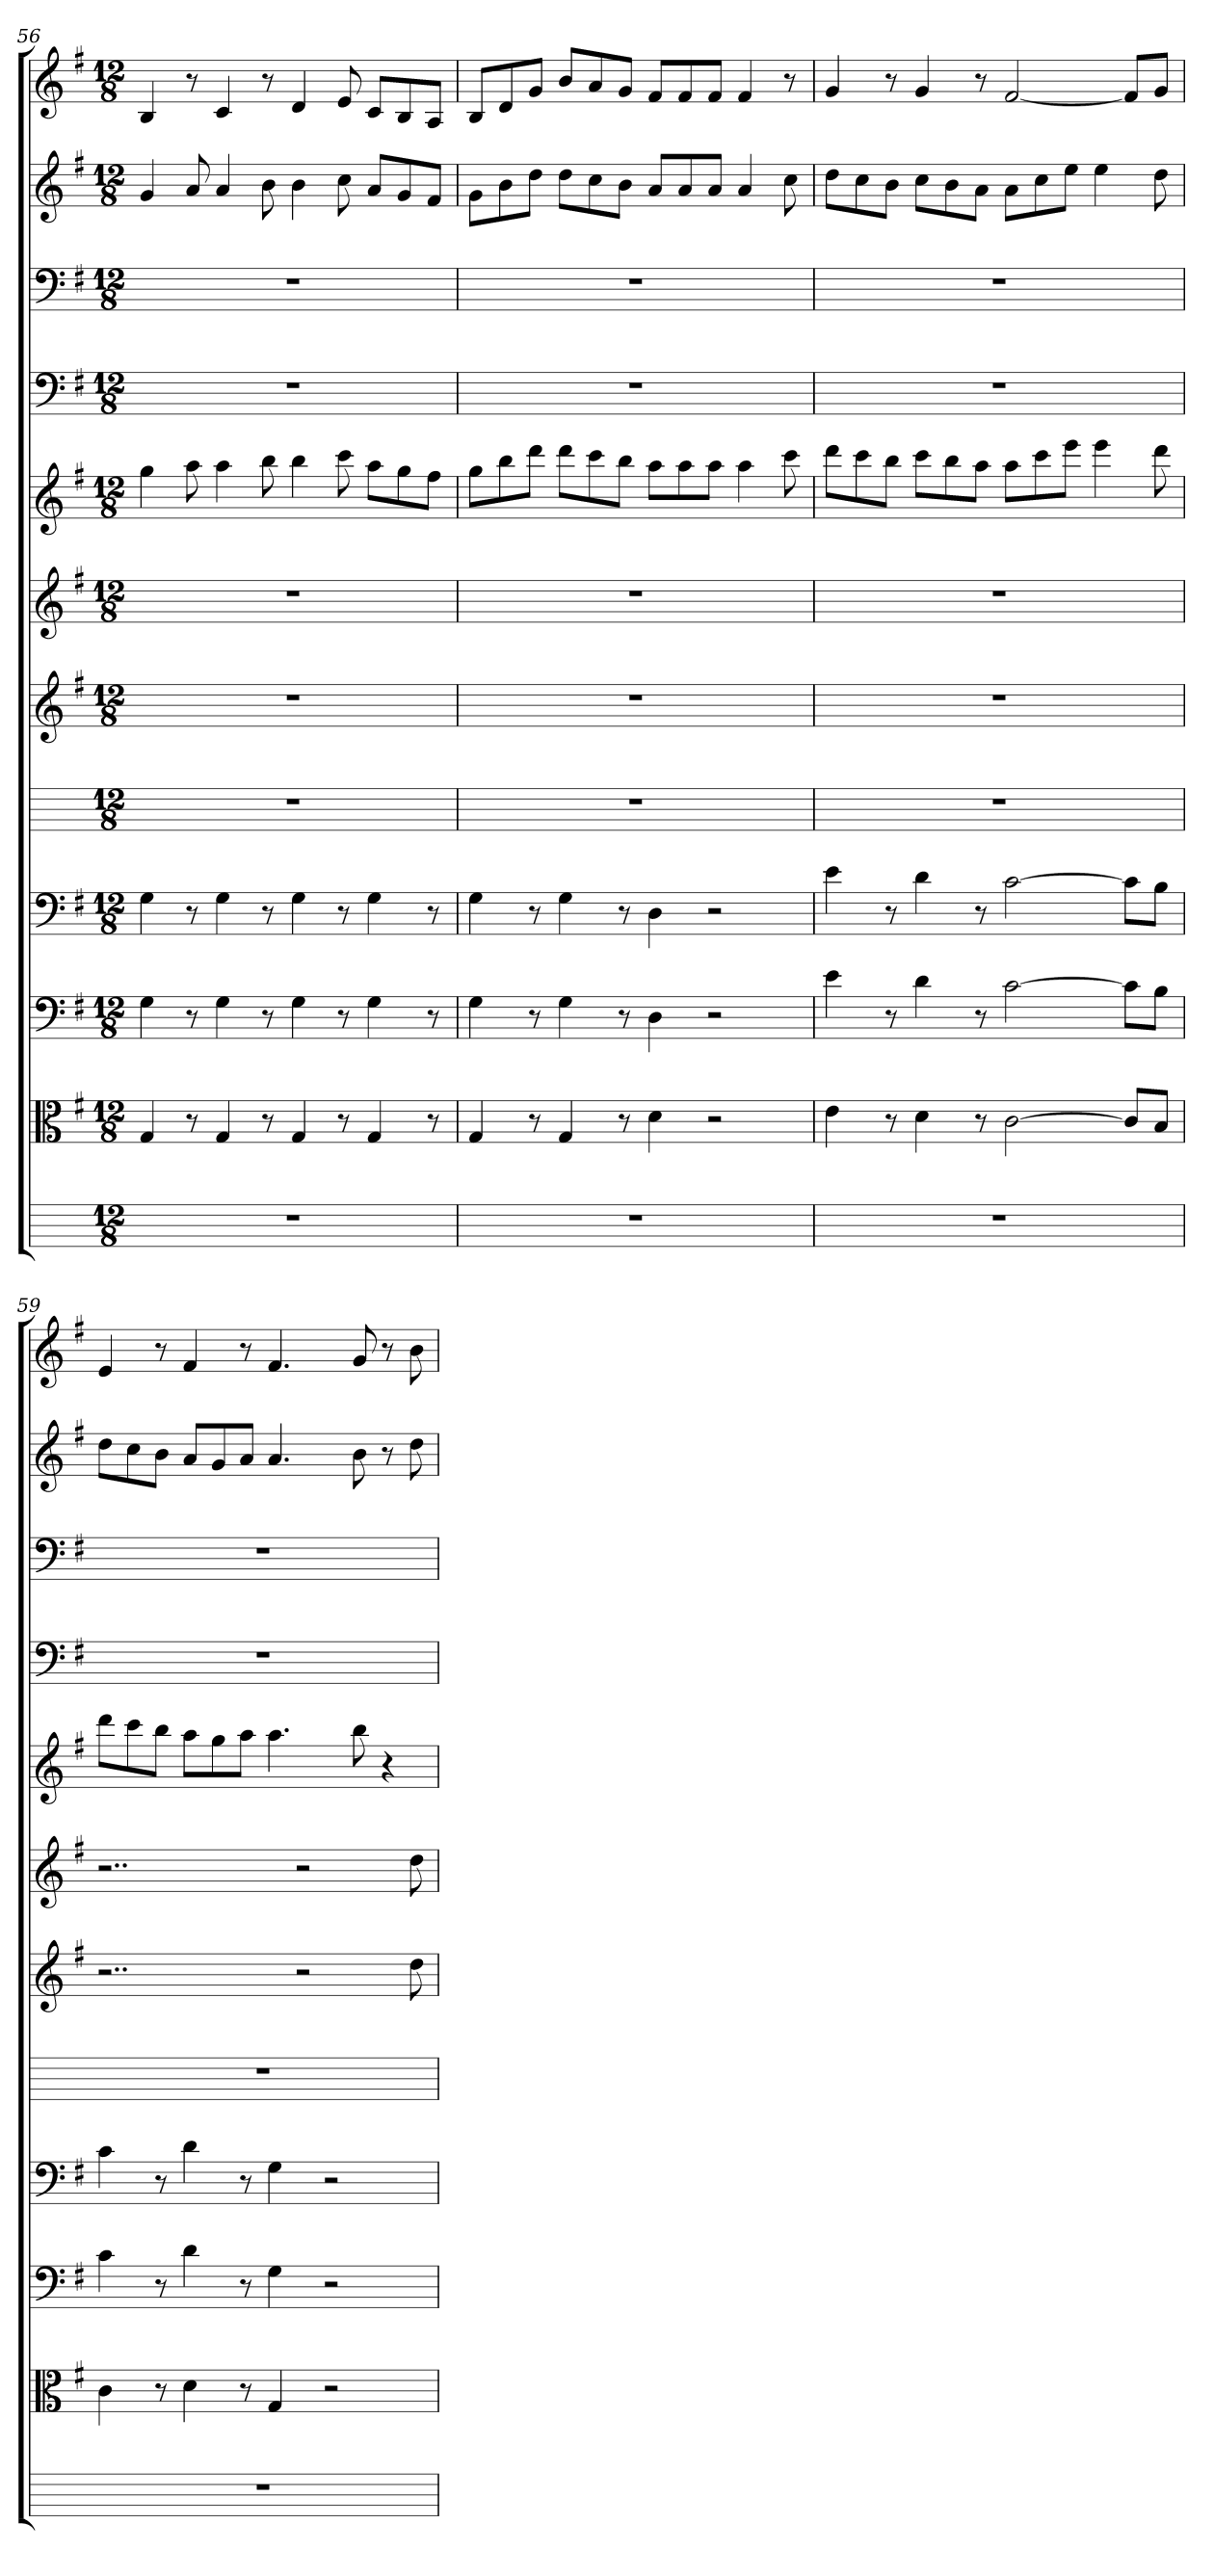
**kern	**kern	**kern	**kern	**kern	**kern	**kern	**kern	**kern	**kern	**kern	**kern
*part12	*part11	*part10	*part9	*part8	*part7	*part6	*part5	*part4	*part3	*part2	*part1
*staff12	*staff11	*staff10	*staff9	*staff8	*staff7	*staff6	*staff5	*staff4	*staff3	*staff2	*staff1
*	*clefC3	*clefF4	*clefF4	*	*	*	*	*clefF4	*clefF4	*	*
*k[]	*k[f#]	*k[f#]	*k[f#]	*k[]	*k[f#]	*k[f#]	*k[f#]	*k[f#]	*k[f#]	*k[f#]	*k[f#]
*M12/8	*M12/8	*M12/8	*M12/8	*M12/8	*M12/8	*M12/8	*M12/8	*M12/8	*M12/8	*M12/8	*M12/8
=56	=56	=56	=56	=56	=56	=56	=56	=56	=56	=56	=56
1.r	4G	4G	4G	1.r	1.r	1.r	4gg	1.r	1.r	4g	4B
.	8r	8r	8r	.	.	.	8aa	.	.	8a	8r
.	4G	4G	4G	.	.	.	4aa	.	.	4a	4c
.	8r	8r	8r	.	.	.	8bb	.	.	8b	8r
.	4G	4G	4G	.	.	.	4bb	.	.	4b	4d
.	8r	8r	8r	.	.	.	8ccc	.	.	8cc	8e
.	4G	4G	4G	.	.	.	8aaL	.	.	8aL	8cL
.	.	.	.	.	.	.	8gg	.	.	8g	8B
.	8r	8r	8r	.	.	.	8ff#J	.	.	8f#J	8AJ
=57	=57	=57	=57	=57	=57	=57	=57	=57	=57	=57	=57
1.r	4G	4G	4G	1.r	1.r	1.r	8ggL	1.r	1.r	8gL	8BL
.	.	.	.	.	.	.	8bb	.	.	8b	8d
.	8r	8r	8r	.	.	.	8dddJ	.	.	8ddJ	8gJ
.	4G	4G	4G	.	.	.	8dddL	.	.	8ddL	8bL
.	.	.	.	.	.	.	8ccc	.	.	8cc	8a
.	8r	8r	8r	.	.	.	8bbJ	.	.	8bJ	8gJ
.	4d	4D	4D	.	.	.	8aaL	.	.	8aL	8f#L
.	.	.	.	.	.	.	8aa	.	.	8a	8f#
.	2r	2r	2r	.	.	.	8aaJ	.	.	8aJ	8f#J
.	.	.	.	.	.	.	4aa	.	.	4a	4f#
.	.	.	.	.	.	.	8ccc	.	.	8cc	8r
=58	=58	=58	=58	=58	=58	=58	=58	=58	=58	=58	=58
1.r	4e	4e	4e	1.r	1.r	1.r	8dddL	1.r	1.r	8ddL	4g
.	.	.	.	.	.	.	8ccc	.	.	8cc	.
.	8r	8r	8r	.	.	.	8bbJ	.	.	8bJ	8r
.	4d	4d	4d	.	.	.	8cccL	.	.	8ccL	4g
.	.	.	.	.	.	.	8bb	.	.	8b	.
.	8r	8r	8r	.	.	.	8aaJ	.	.	8aJ	8r
.	[2c	[2c	[2c	.	.	.	8aaL	.	.	8aL	[2f#
.	.	.	.	.	.	.	8ccc	.	.	8cc	.
.	.	.	.	.	.	.	8eeeJ	.	.	8eeJ	.
.	.	.	.	.	.	.	4eee	.	.	4ee	.
.	8c/L]	8c\L]	8c\L]	.	.	.	.	.	.	.	8f#L]
.	8B/J	8B\J	8B\J	.	.	.	8ddd	.	.	8dd	8gJ
=59	=59	=59	=59	=59	=59	=59	=59	=59	=59	=59	=59
1.r	4c	4c	4c	1.r	2..r	2..r	8dddL	1.r	1.r	8ddL	4e
.	.	.	.	.	.	.	8ccc	.	.	8cc	.
.	8r	8r	8r	.	.	.	8bbJ	.	.	8bJ	8r
.	4d	4d	4d	.	.	.	8aaL	.	.	8aL	4f#
.	.	.	.	.	.	.	8gg	.	.	8g	.
.	8r	8r	8r	.	.	.	8aaJ	.	.	8aJ	8r
.	4G	4G	4G	.	.	.	4.aa	.	.	4.a	4.f#
.	.	.	.	.	2r	2r	.	.	.	.	.
.	2r	2r	2r	.	.	.	.	.	.	.	.
.	.	.	.	.	.	.	8bb	.	.	8b	8g
.	.	.	.	.	.	.	4r	.	.	8r	8r
.	.	.	.	.	8dd	8dd	.	.	.	8dd	8b
=	=	=	=	=	=	=	=	=	=	=	=
*-	*-	*-	*-	*-	*-	*-	*-	*-	*-	*-	*-
